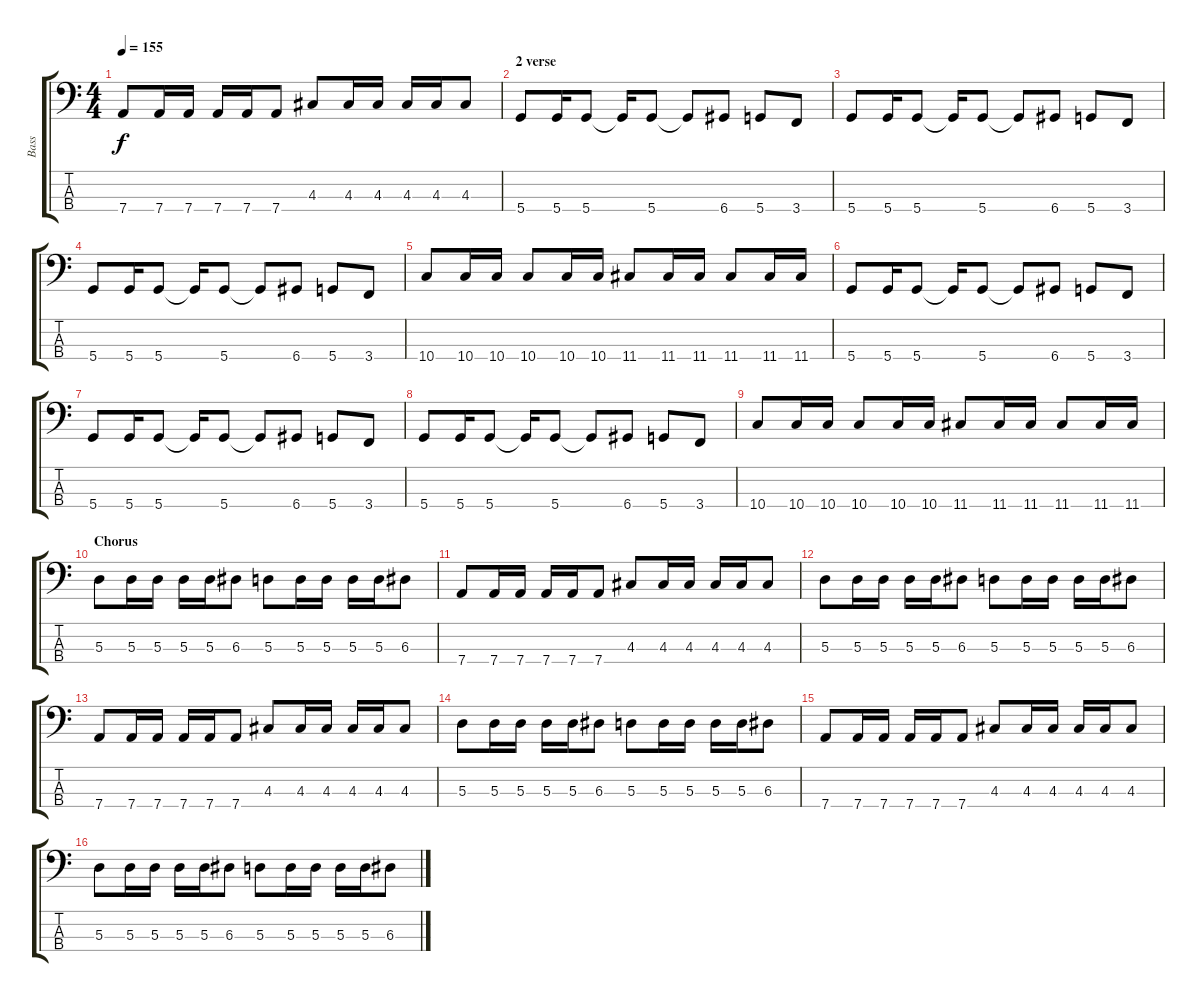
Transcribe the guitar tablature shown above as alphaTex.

\track ("Bass" "Bass") {instrument slapbass1}
\staff {score tabs}
\tuning (G2 D2 A1 D1) {hide}
\ts (4 4)
\tempo 155
\clef f4
\ks c
7.4.8{dy f} 7.4.16 7.4.16 7.4.16 7.4.16 7.4.8 4.3.8 4.3.16 4.3.16 4.3.16 4.3.16 4.3.8 |
\section ("" "2 verse")
5.4.8 5.4.16 5.4.8 5.4{t}.16 5.4.8 5.4{t}.8 6.4.8 5.4.8 3.4.8 |
5.4.8 5.4.16 5.4.8 5.4{t}.16 5.4.8 5.4{t}.8 6.4.8 5.4.8 3.4.8 |
5.4.8 5.4.16 5.4.8 5.4{t}.16 5.4.8 5.4{t}.8 6.4.8 5.4.8 3.4.8 |
10.4.8 10.4.16 10.4.16 10.4.8 10.4.16 10.4.16 11.4.8 11.4.16 11.4.16 11.4.8 11.4.16 11.4.16 |
5.4.8 5.4.16 5.4.8 5.4{t}.16 5.4.8 5.4{t}.8 6.4.8 5.4.8 3.4.8 |
5.4.8 5.4.16 5.4.8 5.4{t}.16 5.4.8 5.4{t}.8 6.4.8 5.4.8 3.4.8 |
5.4.8 5.4.16 5.4.8 5.4{t}.16 5.4.8 5.4{t}.8 6.4.8 5.4.8 3.4.8 |
10.4.8 10.4.16 10.4.16 10.4.8 10.4.16 10.4.16 11.4.8 11.4.16 11.4.16 11.4.8 11.4.16 11.4.16 |
\section ("" "Chorus")
5.3.8 5.3.16 5.3.16 5.3.16 5.3.16 6.3.8 5.3.8 5.3.16 5.3.16 5.3.16 5.3.16 6.3.8 |
7.4.8 7.4.16 7.4.16 7.4.16 7.4.16 7.4.8 4.3.8 4.3.16 4.3.16 4.3.16 4.3.16 4.3.8 |
5.3.8 5.3.16 5.3.16 5.3.16 5.3.16 6.3.8 5.3.8 5.3.16 5.3.16 5.3.16 5.3.16 6.3.8 |
7.4.8 7.4.16 7.4.16 7.4.16 7.4.16 7.4.8 4.3.8 4.3.16 4.3.16 4.3.16 4.3.16 4.3.8 |
5.3.8 5.3.16 5.3.16 5.3.16 5.3.16 6.3.8 5.3.8 5.3.16 5.3.16 5.3.16 5.3.16 6.3.8 |
7.4.8 7.4.16 7.4.16 7.4.16 7.4.16 7.4.8 4.3.8 4.3.16 4.3.16 4.3.16 4.3.16 4.3.8 |
5.3.8 5.3.16 5.3.16 5.3.16 5.3.16 6.3.8 5.3.8 5.3.16 5.3.16 5.3.16 5.3.16 6.3.8
